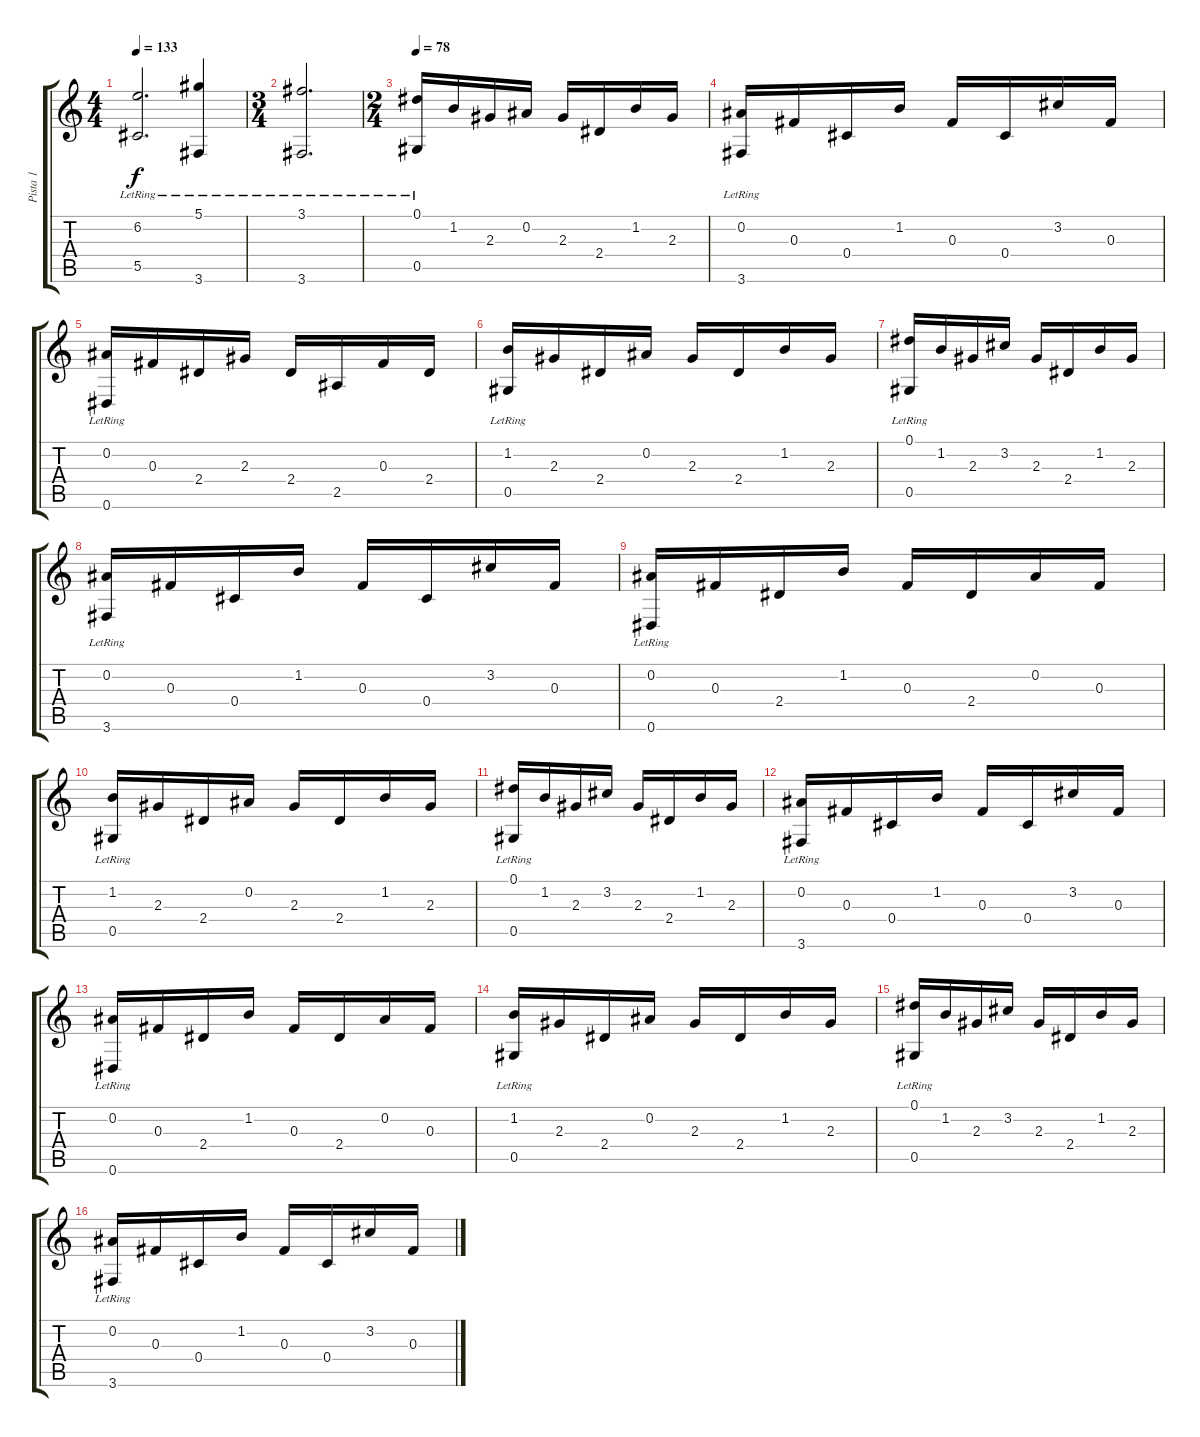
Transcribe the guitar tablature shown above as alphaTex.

\track ("Pista 1" "Pista 1") {instrument acousticguitarsteel}
\staff {score tabs}
\tuning (Eb4 Bb3 Gb3 Db3 Ab2 Eb2) {hide}
\ts (4 4)
\tempo 133
\clef g2
\ks c
(6.2 5.5{lr}).2{d dy f} (5.1 3.6{lr}).4 |
\ts (3 4)
(3.1 3.6{lr}).2{d} |
\ts (2 4)
\tempo 78
(0.1 0.5{lr}).16 1.2.16 2.3.16 0.2.16 2.3.16 2.4.16 1.2.16 2.3.16 |
(0.2 3.6{lr}).16 0.3.16 0.4.16 1.2.16 0.3.16 0.4.16 3.2.16 0.3.16 |
(0.2 0.6{lr}).16 0.3.16 2.4.16 2.3.16 2.4.16 2.5.16 0.3.16 2.4.16 |
(1.2 0.5{lr}).16 2.3.16 2.4.16 0.2.16 2.3.16 2.4.16 1.2.16 2.3.16 |
(0.1 0.5{lr}).16 1.2.16 2.3.16 3.2.16 2.3.16 2.4.16 1.2.16 2.3.16 |
(0.2 3.6{lr}).16 0.3.16 0.4.16 1.2.16 0.3.16 0.4.16 3.2.16 0.3.16 |
(0.2 0.6{lr}).16 0.3.16 2.4.16 1.2.16 0.3.16 2.4.16 0.2.16 0.3.16 |
(1.2 0.5{lr}).16 2.3.16 2.4.16 0.2.16 2.3.16 2.4.16 1.2.16 2.3.16 |
(0.1 0.5{lr}).16 1.2.16 2.3.16 3.2.16 2.3.16 2.4.16 1.2.16 2.3.16 |
(0.2 3.6{lr}).16 0.3.16 0.4.16 1.2.16 0.3.16 0.4.16 3.2.16 0.3.16 |
(0.2 0.6{lr}).16 0.3.16 2.4.16 1.2.16 0.3.16 2.4.16 0.2.16 0.3.16 |
(1.2 0.5{lr}).16 2.3.16 2.4.16 0.2.16 2.3.16 2.4.16 1.2.16 2.3.16 |
(0.1 0.5{lr}).16 1.2.16 2.3.16 3.2.16 2.3.16 2.4.16 1.2.16 2.3.16 |
(0.2 3.6{lr}).16 0.3.16 0.4.16 1.2.16 0.3.16 0.4.16 3.2.16 0.3.16
